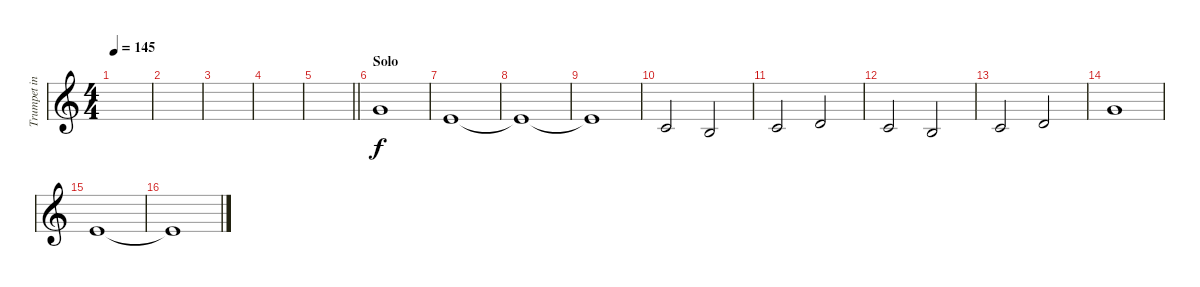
\track ("Trumpet in C" "Trumpet in") {instrument trumpet}
\staff {score}
\tuning (E4 B3 G3 D3 A2 E2 B1) {hide}
\ts (4 4)
\tempo 145
\clef g2
\ks c
|
|
|
|
\barLineRight lightlight
|
\section ("" "Solo")
3.1.1 |
0.1.1 |
0.1{t}.1 |
0.1{t}.1 |
1.2.2 0.2.2 |
1.2.2 3.2.2 |
1.2.2 0.2.2 |
1.2.2 3.2.2 |
3.1.1 |
0.1.1 |
0.1{t}.1
